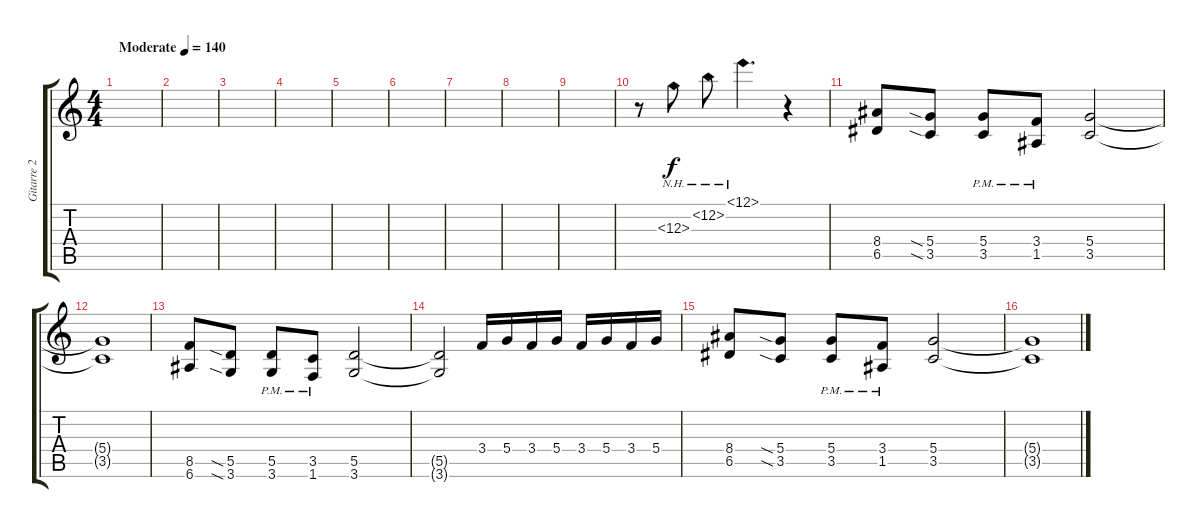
\track ("Gitarre 2" "Gitarre 2") {instrument distortionguitar}
\staff {score tabs}
\tuning (E4 B3 G3 D3 A2 E2) {hide}
\ts (4 4)
\tempo (140 "Moderate")
\clef g2
\ks c
|
|
|
|
|
|
|
|
|
r.8 12.3{nh}.8 12.2{nh}.8 12.1{nh}.4{d} r.4 |
(8.4 6.5).8 (5.4{sia} 3.5{sia}).8 (5.4{pm} 3.5{pm}).8 (3.4{pm} 1.5{pm}).8 (5.4 3.5).2 |
(5.4{t} 3.5{t}).1 |
(8.5 6.6).8 (5.5{sia} 3.6{sia}).8 (5.5{pm} 3.6).8 (3.5{pm} 1.6).8 (5.5 3.6).2 |
(5.5{t} 3.6{t}).2 3.4.16 5.4.16 3.4.16 5.4.16 3.4.16 5.4.16 3.4.16 5.4.16 |
(8.4 6.5).8 (5.4{sia} 3.5{sia}).8 (5.4{pm} 3.5{pm}).8 (3.4{pm} 1.5{pm}).8 (5.4 3.5).2 |
(5.4{t} 3.5{t}).1
